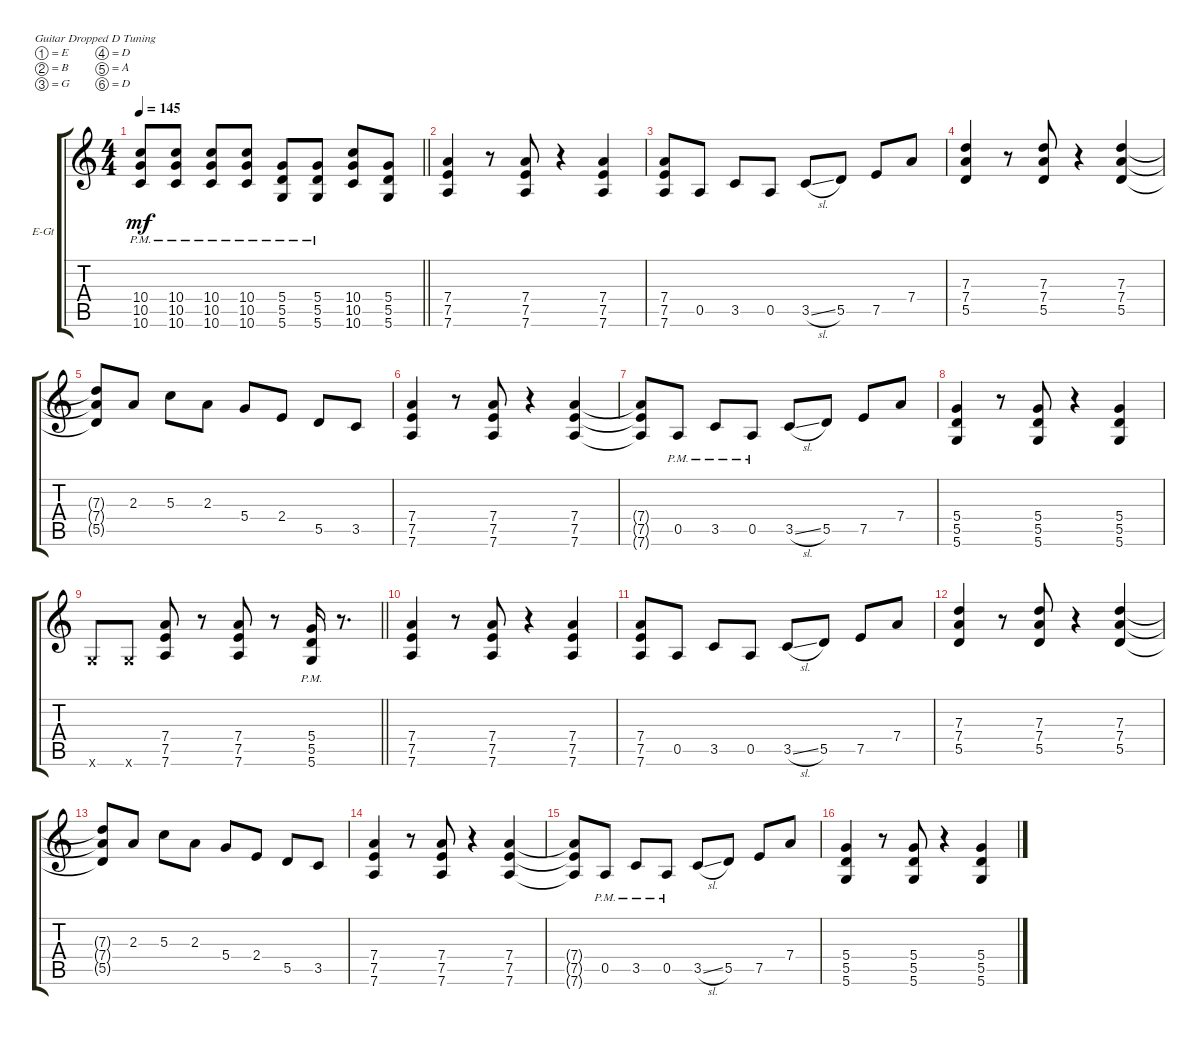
\bracketExtendMode groupsimilarinstruments
\firstSystemTrackNameOrientation horizontal
\otherSystemsTrackNameOrientation horizontal
\track ("Guitar" "E-Gt") {instrument distortionguitar}
\staff {score tabs}
\tuning (E4 B3 G3 D3 A2 D2)
\ts (4 4)
\tempo 145
\clef g2
\barLineRight lightlight
\ks c
(10.6{pm} 10.5{pm} 10.4{pm}).8{dy mf} (10.6{pm} 10.5{pm} 10.4{pm}).8 (10.6{pm} 10.5{pm} 10.4{pm}).8 (10.6{pm} 10.5{pm} 10.4{pm}).8 (5.6{pm} 5.5{pm} 5.4{pm}).8 (5.6{pm} 5.5{pm} 5.4{pm}).8 (10.6 10.5 10.4).8 (5.6 5.5 5.4).8 |
(7.6 7.5 7.4).4 r.8 (7.6 7.5 7.4).8 r.4 (7.6 7.5 7.4).4 |
(7.6 7.5 7.4).8 0.5.8 3.5.8 0.5.8 3.5{sl}.8 5.5.8 7.5.8 7.4.8 |
(7.4 5.5 7.3).4 r.8 (5.5 7.4 7.3).8 r.4 (5.5 7.4 7.3).4 |
(5.5{t} 7.4{t} 7.3{t}).8 2.3.8 5.3.8 2.3.8 5.4.8 2.4.8 5.5.8 3.5.8 |
(7.6 7.5 7.4).4 r.8 (7.6 7.5 7.4).8 r.4 (7.6 7.5 7.4).4 |
(7.6{t} 7.5{t} 7.4{t}).8 0.5{pm}.8 3.5{pm}.8 0.5{pm}.8 3.5{sl}.8 5.5.8 7.5.8 7.4.8 |
(5.6 5.5 5.4).4 r.8 (5.6 5.5 5.4).8 r.4 (5.6 5.5 5.4).4 |
\barLineRight lightlight
5.6{x}.8 5.6{x}.8 (7.6 7.5 7.4).8 r.8 (7.4 7.5 7.6).8 r.8 (5.6{pm} 5.5{pm} 5.4{pm}).16 r.8{d} |
(7.6 7.5 7.4).4 r.8 (7.6 7.5 7.4).8 r.4 (7.6 7.5 7.4).4 |
(7.6 7.5 7.4).8 0.5.8 3.5.8 0.5.8 3.5{sl}.8 5.5.8 7.5.8 7.4.8 |
(7.4 5.5 7.3).4 r.8 (5.5 7.4 7.3).8 r.4 (5.5 7.4 7.3).4 |
(5.5{t} 7.4{t} 7.3{t}).8 2.3.8 5.3.8 2.3.8 5.4.8 2.4.8 5.5.8 3.5.8 |
(7.6 7.5 7.4).4 r.8 (7.6 7.5 7.4).8 r.4 (7.6 7.5 7.4).4 |
(7.6{t} 7.5{t} 7.4{t}).8 0.5{pm}.8 3.5{pm}.8 0.5{pm}.8 3.5{sl}.8 5.5.8 7.5.8 7.4.8 |
(5.6 5.5 5.4).4 r.8 (5.6 5.5 5.4).8 r.4 (5.6 5.5 5.4).4
